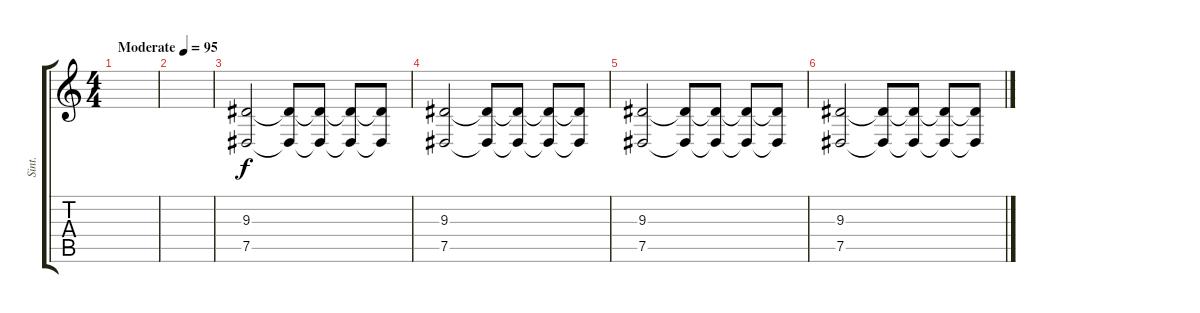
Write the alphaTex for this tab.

\track ("Sint." "Sint.") {instrument pad6metallic}
\staff {score tabs}
\tuning (Eb4 Bb3 Gb3 Db3 Ab2 Eb2) {hide}
\ts (4 4)
\tempo (95 "Moderate")
\clef g2
\ks c
|
|
(9.3 7.5).2{volume 0} (9.3{t} 7.5{t}).8{volume 2} (9.3{t} 7.5{t}).8{volume 13} (9.3{t} 7.5{t}).8{volume 6} (9.3{t} 7.5{t}).8{volume 9} |
(9.3 7.5).2{volume 0} (9.3{t} 7.5{t}).8{volume 2} (9.3{t} 7.5{t}).8{volume 13} (9.3{t} 7.5{t}).8{volume 6} (9.3{t} 7.5{t}).8{volume 9} |
(9.3 7.5).2{volume 0} (9.3{t} 7.5{t}).8{volume 2} (9.3{t} 7.5{t}).8{volume 13} (9.3{t} 7.5{t}).8{volume 6} (9.3{t} 7.5{t}).8{volume 9} |
(9.3 7.5).2{volume 0} (9.3{t} 7.5{t}).8{volume 2} (9.3{t} 7.5{t}).8{volume 13} (9.3{t} 7.5{t}).8{volume 6} (9.3{t} 7.5{t}).8{volume 9}
